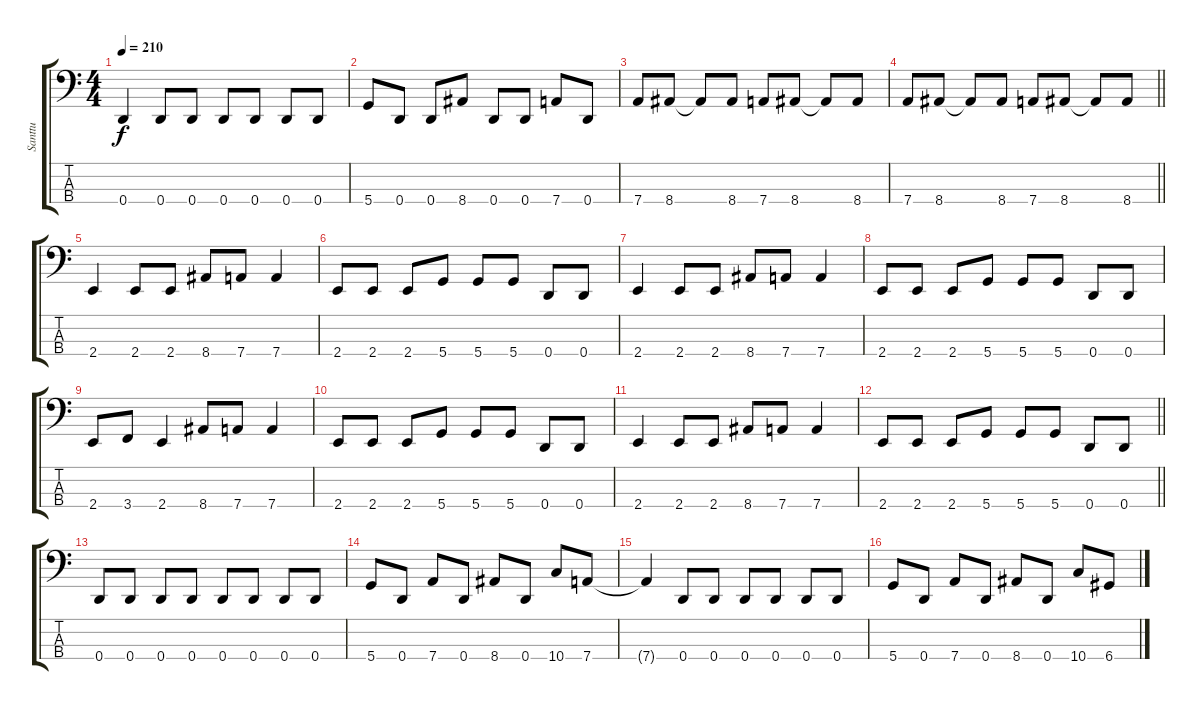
\track ("Santtu" "Santtu") {instrument electricbassfinger}
\staff {score tabs}
\tuning (G2 D2 A1 D1) {hide}
\ts (4 4)
\tempo 210
\clef f4
\ks c
0.4.4{dy f} 0.4.8 0.4.8 0.4.8 0.4.8 0.4.8 0.4.8 |
5.4.8 0.4.8 0.4.8 8.4.8 0.4.8 0.4.8 7.4.8 0.4.8 |
7.4.8 8.4.8 8.4{t}.8 8.4.8 7.4.8 8.4.8 8.4{t}.8 8.4.8 |
\barLineRight lightlight
7.4.8 8.4.8 8.4{t}.8 8.4.8 7.4.8 8.4.8 8.4{t}.8 8.4.8 |
2.4.4 2.4.8 2.4.8 8.4.8 7.4.8 7.4.4 |
2.4.8 2.4.8 2.4.8 5.4.8 5.4.8 5.4.8 0.4.8 0.4.8 |
2.4.4 2.4.8 2.4.8 8.4.8 7.4.8 7.4.4 |
2.4.8 2.4.8 2.4.8 5.4.8 5.4.8 5.4.8 0.4.8 0.4.8 |
2.4.8 3.4.8 2.4.4 8.4.8 7.4.8 7.4.4 |
2.4.8 2.4.8 2.4.8 5.4.8 5.4.8 5.4.8 0.4.8 0.4.8 |
2.4.4 2.4.8 2.4.8 8.4.8 7.4.8 7.4.4 |
\barLineRight lightlight
2.4.8 2.4.8 2.4.8 5.4.8 5.4.8 5.4.8 0.4.8 0.4.8 |
0.4.8 0.4.8 0.4.8 0.4.8 0.4.8 0.4.8 0.4.8 0.4.8 |
5.4.8 0.4.8 7.4.8 0.4.8 8.4.8 0.4.8 10.4.8 7.4.8 |
7.4{t}.4 0.4.8 0.4.8 0.4.8 0.4.8 0.4.8 0.4.8 |
5.4.8 0.4.8 7.4.8 0.4.8 8.4.8 0.4.8 10.4.8 6.4.8
